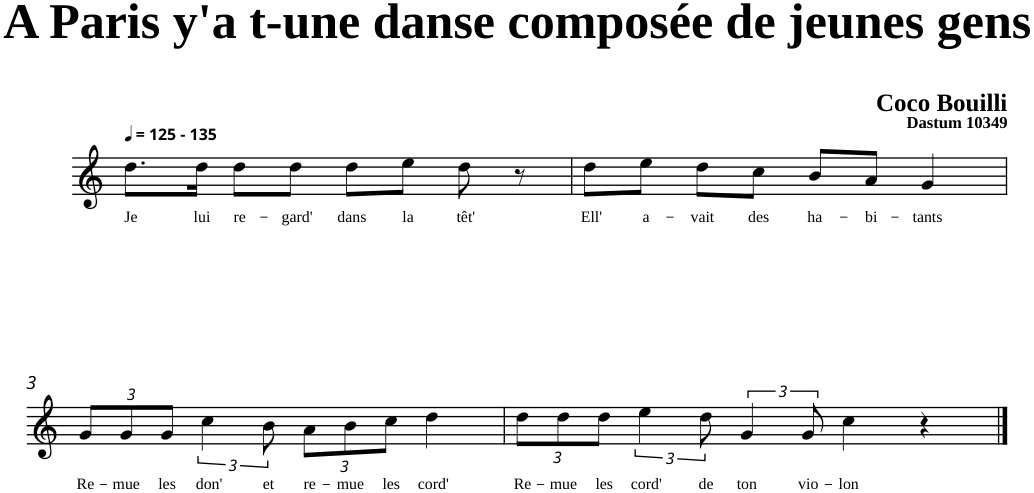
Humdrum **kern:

**kern	**text
*part1	*part1
*staff1	*staff1
*clefG2	*
*k[]	*
=1	=1
!LO:TX:a:B:t=- 135	!
!	!LO:LY:b
8.dd\L	Je
!	!LO:LY:b
16dd\Jk	lui
!	!LO:LY:b
8dd\L	re-
!	!LO:LY:b
8dd\J	-gard'
!	!LO:LY:b
8dd\L	dans
!	!LO:LY:b
8ee\J	la
!	!LO:LY:b
8dd\	têt'
8r	.
=2	=2
!	!LO:LY:b
8dd\L	Ell'
!	!LO:LY:b
8ee\J	a-
!	!LO:LY:b
8dd\L	-vait
!	!LO:LY:b
8cc\J	des
!	!LO:LY:b
8b/L	ha-
!	!LO:LY:b
8a/J	-bi-
!	!LO:LY:b
4g/	-tants
!!LO:LB:g=z
=3	=3
*Xbrackettup	*
!	!LO:LY:b
12g/L	Re-
!	!LO:LY:b
12g/	-mue
!	!LO:LY:b
12g/J	les
*brackettup	*
!	!LO:LY:b
6cc\	don'
!	!LO:LY:b
12b\	et
*Xbrackettup	*
!	!LO:LY:b
12a\L	re-
!	!LO:LY:b
12b\	-mue
!	!LO:LY:b
12cc\J	les
!	!LO:LY:b
4dd\	cord'
=4	=4
!	!LO:LY:b
12dd\L	Re-
!	!LO:LY:b
12dd\	-mue
!	!LO:LY:b
12dd\J	les
*brackettup	*
!	!LO:LY:b
6ee\	cord'
!	!LO:LY:b
12dd\	de
!	!LO:LY:b
6g/	ton
!	!LO:LY:b
12g/	vio-
!	!LO:LY:b
4cc\	-lon
4r	.
==	==
*-	*-
